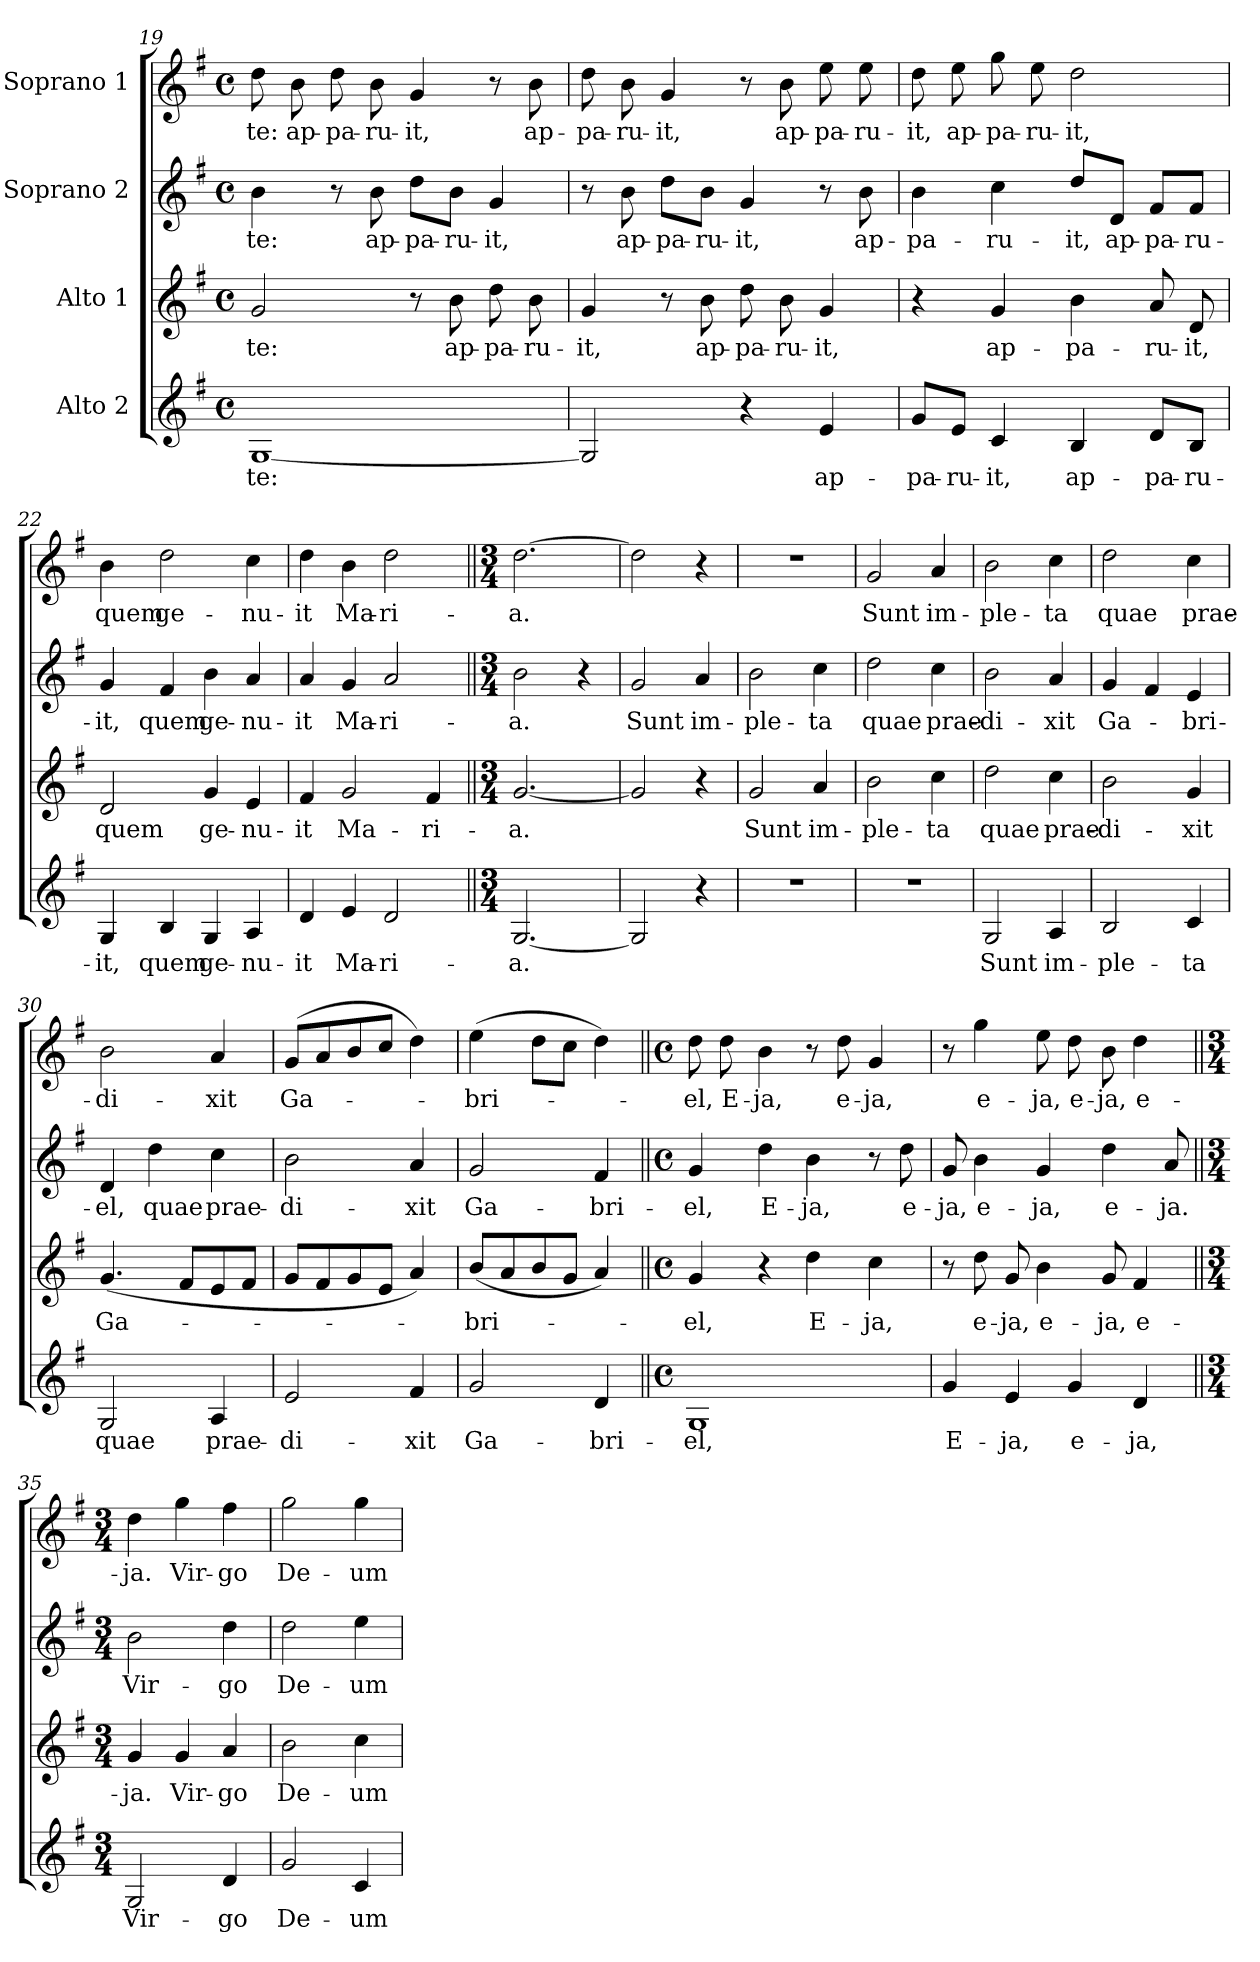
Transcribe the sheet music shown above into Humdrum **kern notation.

**kern	**text	**kern	**text	**kern	**text	**kern	**text
*part4	*part4	*part3	*part3	*part2	*part2	*part1	*part1
*staff4	*staff4	*staff3	*staff3	*staff2	*staff2	*staff1	*staff1
*I"Alto 2	*	*I"Alto 1	*	*I"Soprano 2	*	*I"Soprano 1	*
*clefG2	*	*clefG2	*	*clefG2	*	*clefG2	*
*k[f#]	*	*k[f#]	*	*k[f#]	*	*k[f#]	*
*G:	*	*G:	*	*G:	*	*G:	*
*M4/4	*	*M4/4	*	*M4/4	*	*M4/4	*
*met(c)	*	*met(c)	*	*met(c)	*	*met(c)	*
=19	=19	=19	=19	=19	=19	=19	=19
[1G	-te:	2g/	-te:	4b\	-te:	8dd\	-te:
.	.	.	.	.	.	8b\	ap-
.	.	.	.	8r	.	8dd\	-pa-
.	.	.	.	8b\	ap-	8b\	-ru-
.	.	8r	.	8dd\L	-pa-	4g/	-it,
.	.	8b\	ap-	8b\J	-ru-	.	.
.	.	8dd\	-pa-	4g/	-it,	8r	.
.	.	8b\	-ru-	.	.	8b\	ap-
=20	=20	=20	=20	=20	=20	=20	=20
2G/]	.	4g/	-it,	8r	.	8dd\	-pa-
.	.	.	.	8b\	ap-	8b\	-ru-
.	.	8r	.	8dd\L	-pa-	4g/	-it,
.	.	8b\	ap-	8b\J	-ru-	.	.
4r	.	8dd\	-pa-	4g/	-it,	8r	.
.	.	8b\	-ru-	.	.	8b\	ap-
4e/	ap-	4g/	-it,	8r	.	8ee\	-pa-
.	.	.	.	8b\	ap-	8ee\	-ru-
=21	=21	=21	=21	=21	=21	=21	=21
8g/L	-pa-	4r	.	4b\	-pa-	8dd\	-it,
8e/J	-ru-	.	.	.	.	8ee\	ap-
4c/	-it,	4g/	ap-	4cc\	-ru-	8gg\	-pa-
.	.	.	.	.	.	8ee\	-ru-
4B/	ap-	4b\	-pa-	8dd/L	-it,	2dd\	-it,
.	.	.	.	8d/J	ap-	.	.
8d/L	-pa-	8a/	-ru-	8f#/L	-pa-	.	.
8B/J	-ru-	8d/	-it,	8f#/J	-ru-	.	.
!!LO:LB:g=z
=22	=22	=22	=22	=22	=22	=22	=22
4G/	-it,	2d/	quem	4g/	-it,	4b\	quem
4B/	quem	.	.	4f#/	quem	2dd\	ge-
4G/	ge-	4g/	ge-	4b\	ge-	.	.
4A/	-nu-	4e/	-nu-	4a/	-nu-	4cc\	-nu-
=23	=23	=23	=23	=23	=23	=23	=23
4d/	-it	4f#/	-it	4a/	-it	4dd\	-it
4e/	Ma-	2g/	Ma-	4g/	Ma-	4b\	Ma-
2d/	-ri-	.	.	2a/	-ri-	2dd\	-ri-
.	.	4f#/	-ri-	.	.	.	.
=24||	=24||	=24||	=24||	=24||	=24||	=24||	=24||
*M3/4	*	*M3/4	*	*M3/4	*	*M3/4	*
[2.G/	-a.	[2.g/	-a.	2b\	-a.	[2.dd\	-a.
.	.	.	.	4r	.	.	.
=25	=25	=25	=25	=25	=25	=25	=25
2G/]	.	2g/]	.	2g/	Sunt	2dd\]	.
4r	.	4r	.	4a/	im-	4r	.
=26	=26	=26	=26	=26	=26	=26	=26
2.r	.	2g/	Sunt	2b\	-ple-	2.r	.
.	.	4a/	im-	4cc\	-ta	.	.
=27	=27	=27	=27	=27	=27	=27	=27
2.r	.	2b\	-ple-	2dd\	quae	2g/	Sunt
.	.	4cc\	-ta	4cc\	prae-	4a/	im-
=28	=28	=28	=28	=28	=28	=28	=28
2G/	Sunt	2dd\	quae	2b\	-di-	2b\	-ple-
4A/	im-	4cc\	prae-	4a/	-xit	4cc\	-ta
!!LO:PB:g=z
=29	=29	=29	=29	=29	=29	=29	=29
2B/	-ple-	2b\	-di-	4g/	Ga-	2dd\	quae
.	.	.	.	4f#/	.	.	.
4c/	-ta	4g/	-xit	4e/	-bri-	4cc\	prae-
=30	=30	=30	=30	=30	=30	=30	=30
2G/	quae	(4.g/	Ga-	4d/	-el,	2b\	-di-
.	.	.	.	4dd\	quae	.	.
.	.	8f#/L	.	.	.	.	.
4A/	prae-	8e/	.	4cc\	prae-	4a/	-xit
.	.	8f#/J	.	.	.	.	.
=31	=31	=31	=31	=31	=31	=31	=31
2e/	-di-	8g/L	.	2b\	-di-	(8g/L	Ga-
.	.	8f#/	.	.	.	8a/	.
.	.	8g/	.	.	.	8b/	.
.	.	8e/J	.	.	.	8cc/J	.
4f#/	-xit	4a/)	.	4a/	-xit	4dd\)	.
=32	=32	=32	=32	=32	=32	=32	=32
2g/	Ga-	(8b/L	-bri-	2g/	Ga-	(4ee\	-bri-
.	.	8a/	.	.	.	.	.
.	.	8b/	.	.	.	8dd\L	.
.	.	8g/J	.	.	.	8cc\J	.
4d/	-bri-	4a/)	.	4f#/	-bri-	4dd\)	.
=33||	=33||	=33||	=33||	=33||	=33||	=33||	=33||
*M4/4	*	*M4/4	*	*M4/4	*	*M4/4	*
*met(c)	*	*met(c)	*	*met(c)	*	*met(c)	*
1G	-el,	4g/	-el,	4g/	-el,	8dd\	-el,
.	.	.	.	.	.	8dd\	E-
.	.	4r	.	4dd\	E-	4b\	-ja,
.	.	4dd\	E-	4b\	-ja,	8r	.
.	.	.	.	.	.	8dd\	e-
.	.	4cc\	-ja,	8r	.	4g/	-ja,
.	.	.	.	8dd\	e-	.	.
=34	=34	=34	=34	=34	=34	=34	=34
4g/	E-	8r	.	8g/	-ja,	8r	.
.	.	8dd\	e-	4b\	e-	4gg\	e-
4e/	-ja,	8g/	-ja,	.	.	.	.
.	.	4b\	e-	4g/	-ja,	8ee\	-ja,
4g/	e-	.	.	.	.	8dd\	e-
.	.	8g/	-ja,	4dd\	e-	8b\	-ja,
4d/	-ja,	4f#/	e-	.	.	4dd\	e-
.	.	.	.	8a/	-ja.	.	.
!!LO:LB:g=z
=35||	=35||	=35||	=35||	=35||	=35||	=35||	=35||
*M3/4	*	*M3/4	*	*M3/4	*	*M3/4	*
2G/	Vir-	4g/	ja.	2b\	Vir-	4dd\	-ja.
.	.	4g/	Vir-	.	.	4gg\	Vir-
4d/	-go	4a/	-go	4dd\	-go	4ff#\	-go
=36	=36	=36	=36	=36	=36	=36	=36
2g/	De-	2b\	De-	2dd\	De-	2gg\	De-
4c/	-um	4cc\	-um	4ee\	-um	4gg\	-um
=	=	=	=	=	=	=	=
*-	*-	*-	*-	*-	*-	*-	*-
